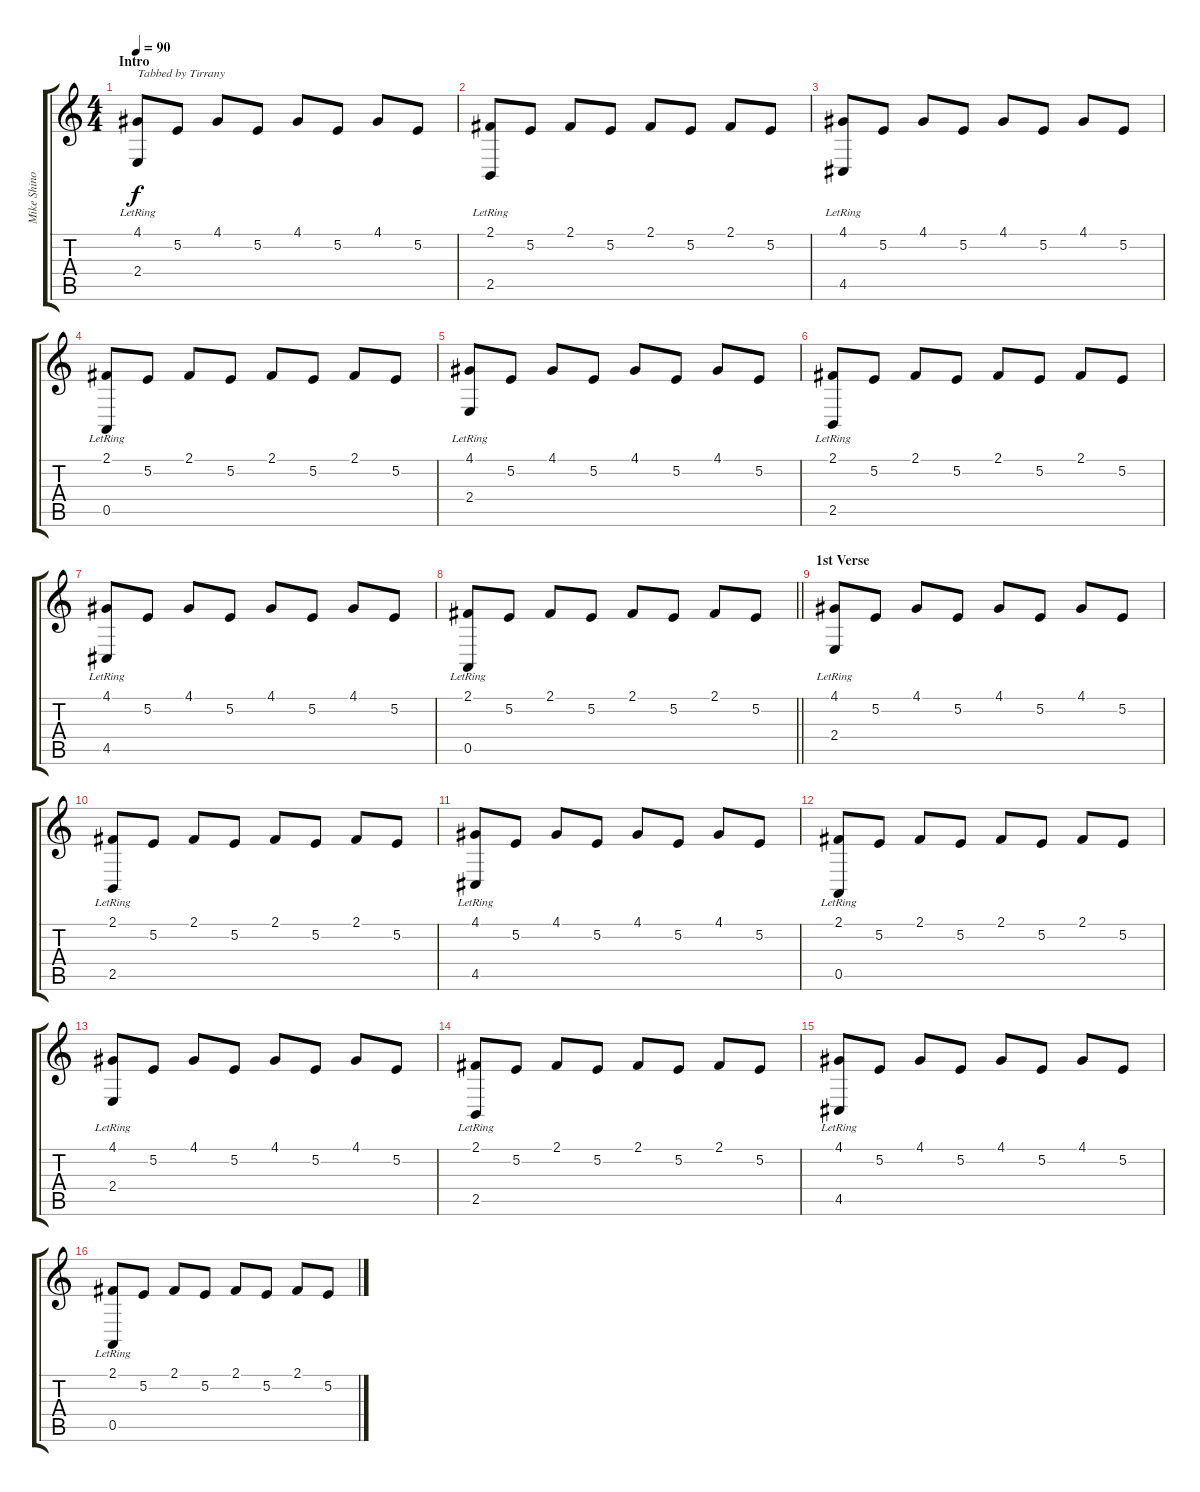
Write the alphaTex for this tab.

\track ("Mike Shinoda - Piano" "Mike Shino") {instrument acousticgrandpiano}
\staff {score tabs}
\tuning (E4 B3 G3 D3 A2 E2) {hide}
\ts (4 4)
\section ("" "Intro")
\tempo 90
\clef g2
\ks c
(4.1 2.4{lr}).8{txt "Tabbed by Tirrany" dy f instrument acousticgrandpiano} 5.2.8 4.1.8 5.2.8 4.1.8 5.2.8 4.1.8 5.2.8 |
(2.1 2.5{lr}).8 5.2.8 2.1.8 5.2.8 2.1.8 5.2.8 2.1.8 5.2.8 |
(4.1 4.5{lr}).8 5.2.8 4.1.8 5.2.8 4.1.8 5.2.8 4.1.8 5.2.8 |
(2.1 0.5{lr}).8 5.2.8 2.1.8 5.2.8 2.1.8 5.2.8 2.1.8 5.2.8 |
(4.1 2.4{lr}).8 5.2.8 4.1.8 5.2.8 4.1.8 5.2.8 4.1.8 5.2.8 |
(2.1 2.5{lr}).8 5.2.8 2.1.8 5.2.8 2.1.8 5.2.8 2.1.8 5.2.8 |
(4.1 4.5{lr}).8 5.2.8 4.1.8 5.2.8 4.1.8 5.2.8 4.1.8 5.2.8 |
\barLineRight lightlight
(2.1 0.5{lr}).8 5.2.8 2.1.8 5.2.8 2.1.8 5.2.8 2.1.8 5.2.8 |
\section ("" "1st Verse")
(4.1 2.4{lr}).8 5.2.8 4.1.8 5.2.8 4.1.8 5.2.8 4.1.8 5.2.8 |
(2.1 2.5{lr}).8 5.2.8 2.1.8 5.2.8 2.1.8 5.2.8 2.1.8 5.2.8 |
(4.1 4.5{lr}).8 5.2.8 4.1.8 5.2.8 4.1.8 5.2.8 4.1.8 5.2.8 |
(2.1 0.5{lr}).8 5.2.8 2.1.8 5.2.8 2.1.8 5.2.8 2.1.8 5.2.8 |
(4.1 2.4{lr}).8 5.2.8 4.1.8 5.2.8 4.1.8 5.2.8 4.1.8 5.2.8 |
(2.1 2.5{lr}).8 5.2.8 2.1.8 5.2.8 2.1.8 5.2.8 2.1.8 5.2.8 |
(4.1 4.5{lr}).8 5.2.8 4.1.8 5.2.8 4.1.8 5.2.8 4.1.8 5.2.8 |
(2.1 0.5{lr}).8 5.2.8 2.1.8 5.2.8 2.1.8 5.2.8 2.1.8 5.2.8
